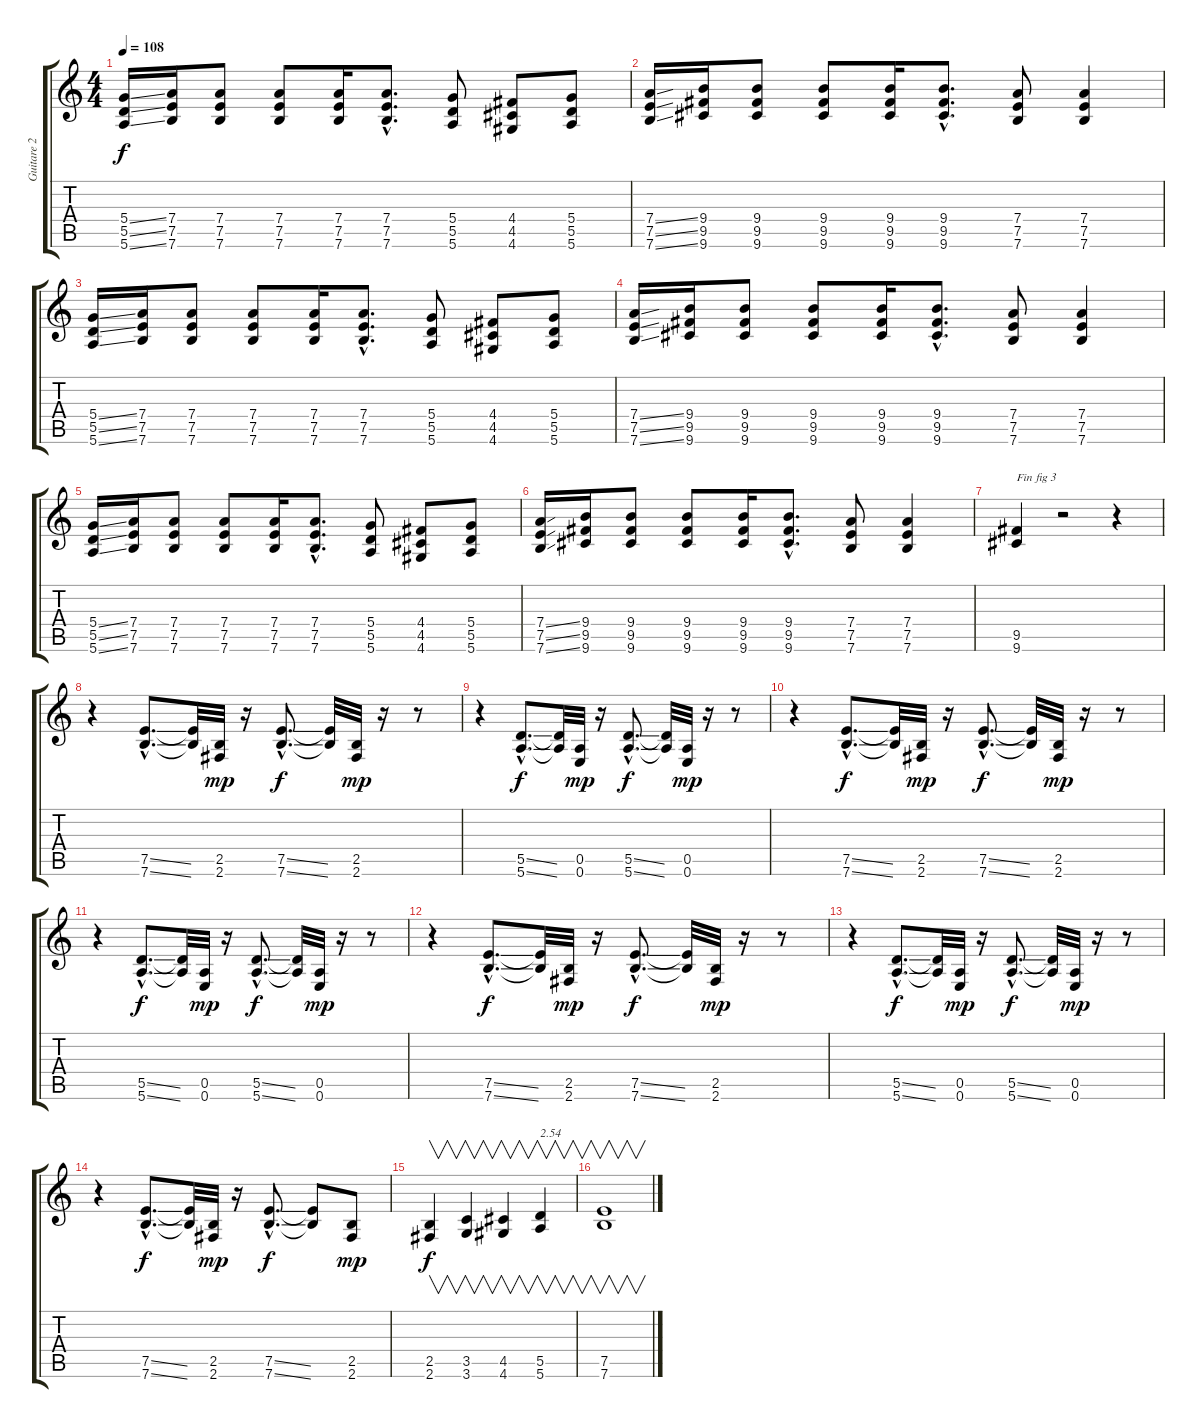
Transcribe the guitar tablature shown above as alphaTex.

\track ("Guitare 2" "Guitare 2") {instrument distortionguitar}
\staff {score tabs}
\tuning (E4 B3 G3 D3 A2 E2) {hide}
\ts (4 4)
\tempo 108
\clef g2
\ks c
(5.4{ss} 5.5{ss} 5.6{ss}).16{dy f} (7.4 7.5 7.6).16 (7.4 7.5 7.6).8 (7.4 7.5 7.6).8 (7.4 7.5 7.6).16 (7.4{hac} 7.5{hac} 7.6{hac}).8{d} (5.4 5.5 5.6).8 (4.4 4.5 4.6).8 (5.4 5.5 5.6).8 |
(7.4{ss} 7.5{ss} 7.6{ss}).16 (9.4 9.5 9.6).16 (9.4 9.5 9.6).8 (9.4 9.5 9.6).8 (9.4 9.5 9.6).16 (9.4{hac} 9.5{hac} 9.6{hac}).8{d} (7.4 7.5 7.6).8 (7.4 7.5 7.6).4 |
(5.4{ss} 5.5{ss} 5.6{ss}).16 (7.4 7.5 7.6).16 (7.4 7.5 7.6).8 (7.4 7.5 7.6).8 (7.4 7.5 7.6).16 (7.4{hac} 7.5{hac} 7.6{hac}).8{d} (5.4 5.5 5.6).8 (4.4 4.5 4.6).8 (5.4 5.5 5.6).8 |
(7.4{ss} 7.5{ss} 7.6{ss}).16 (9.4 9.5 9.6).16 (9.4 9.5 9.6).8 (9.4 9.5 9.6).8 (9.4 9.5 9.6).16 (9.4{hac} 9.5{hac} 9.6{hac}).8{d} (7.4 7.5 7.6).8 (7.4 7.5 7.6).4 |
(5.4{ss} 5.5{ss} 5.6{ss}).16 (7.4 7.5 7.6).16 (7.4 7.5 7.6).8 (7.4 7.5 7.6).8 (7.4 7.5 7.6).16 (7.4{hac} 7.5{hac} 7.6{hac}).8{d} (5.4 5.5 5.6).8 (4.4 4.5 4.6).8 (5.4 5.5 5.6).8 |
(7.4{ss} 7.5{ss} 7.6{ss}).16 (9.4 9.5 9.6).16 (9.4 9.5 9.6).8 (9.4 9.5 9.6).8 (9.4 9.5 9.6).16 (9.4{hac} 9.5{hac} 9.6{hac}).8{d} (7.4 7.5 7.6).8 (7.4 7.5 7.6).4 |
(9.5 9.6).4{txt "Fin fig 3"} r.2 r.4 |
r.4 (7.5{ss hac} 7.6{ss hac}).8{d} (7.5{t} 7.6{t}).32 (2.5 2.6).32{dy mp} r.16 (7.5{ss hac} 7.6{ss hac}).8{d dy f} (7.5{t} 7.6{t}).32 (2.5 2.6).32{dy mp} r.16 r.8 |
r.4 (5.5{ss hac} 5.6{ss hac}).8{d dy f} (5.5{t} 5.6{t}).32 (0.5 0.6).32{dy mp} r.16 (5.5{ss hac} 5.6{ss hac}).8{d dy f} (5.5{t} 5.6{t}).32 (0.5 0.6).32{dy mp} r.16 r.8 |
r.4 (7.5{ss hac} 7.6{ss hac}).8{d dy f} (7.5{t} 7.6{t}).32 (2.5 2.6).32{dy mp} r.16 (7.5{ss hac} 7.6{ss hac}).8{d dy f} (7.5{t} 7.6{t}).32 (2.5 2.6).32{dy mp} r.16 r.8 |
r.4 (5.5{ss hac} 5.6{ss hac}).8{d dy f} (5.5{t} 5.6{t}).32 (0.5 0.6).32{dy mp} r.16 (5.5{ss hac} 5.6{ss hac}).8{d dy f} (5.5{t} 5.6{t}).32 (0.5 0.6).32{dy mp} r.16 r.8 |
r.4 (7.5{ss hac} 7.6{ss hac}).8{d dy f} (7.5{t} 7.6{t}).32 (2.5 2.6).32{dy mp} r.16 (7.5{ss hac} 7.6{ss hac}).8{d dy f} (7.5{t} 7.6{t}).32 (2.5 2.6).32{dy mp} r.16 r.8 |
r.4 (5.5{ss hac} 5.6{ss hac}).8{d dy f} (5.5{t} 5.6{t}).32 (0.5 0.6).32{dy mp} r.16 (5.5{ss hac} 5.6{ss hac}).8{d dy f} (5.5{t} 5.6{t}).32 (0.5 0.6).32{dy mp} r.16 r.8 |
r.4 (7.5{ss hac} 7.6{ss hac}).8{d dy f} (7.5{t} 7.6{t}).32 (2.5 2.6).32{dy mp} r.16 (7.5{ss hac} 7.6{ss hac}).8{d dy f} (7.5{t} 7.6{t}).8 (2.5 2.6).8{dy mp} |
(2.5 2.6).4{v dy f} (3.5 3.6).4{v} (4.5 4.6).4{v} (5.5 5.6).4{v txt "2.54"} |
(7.5 7.6).1{v}
